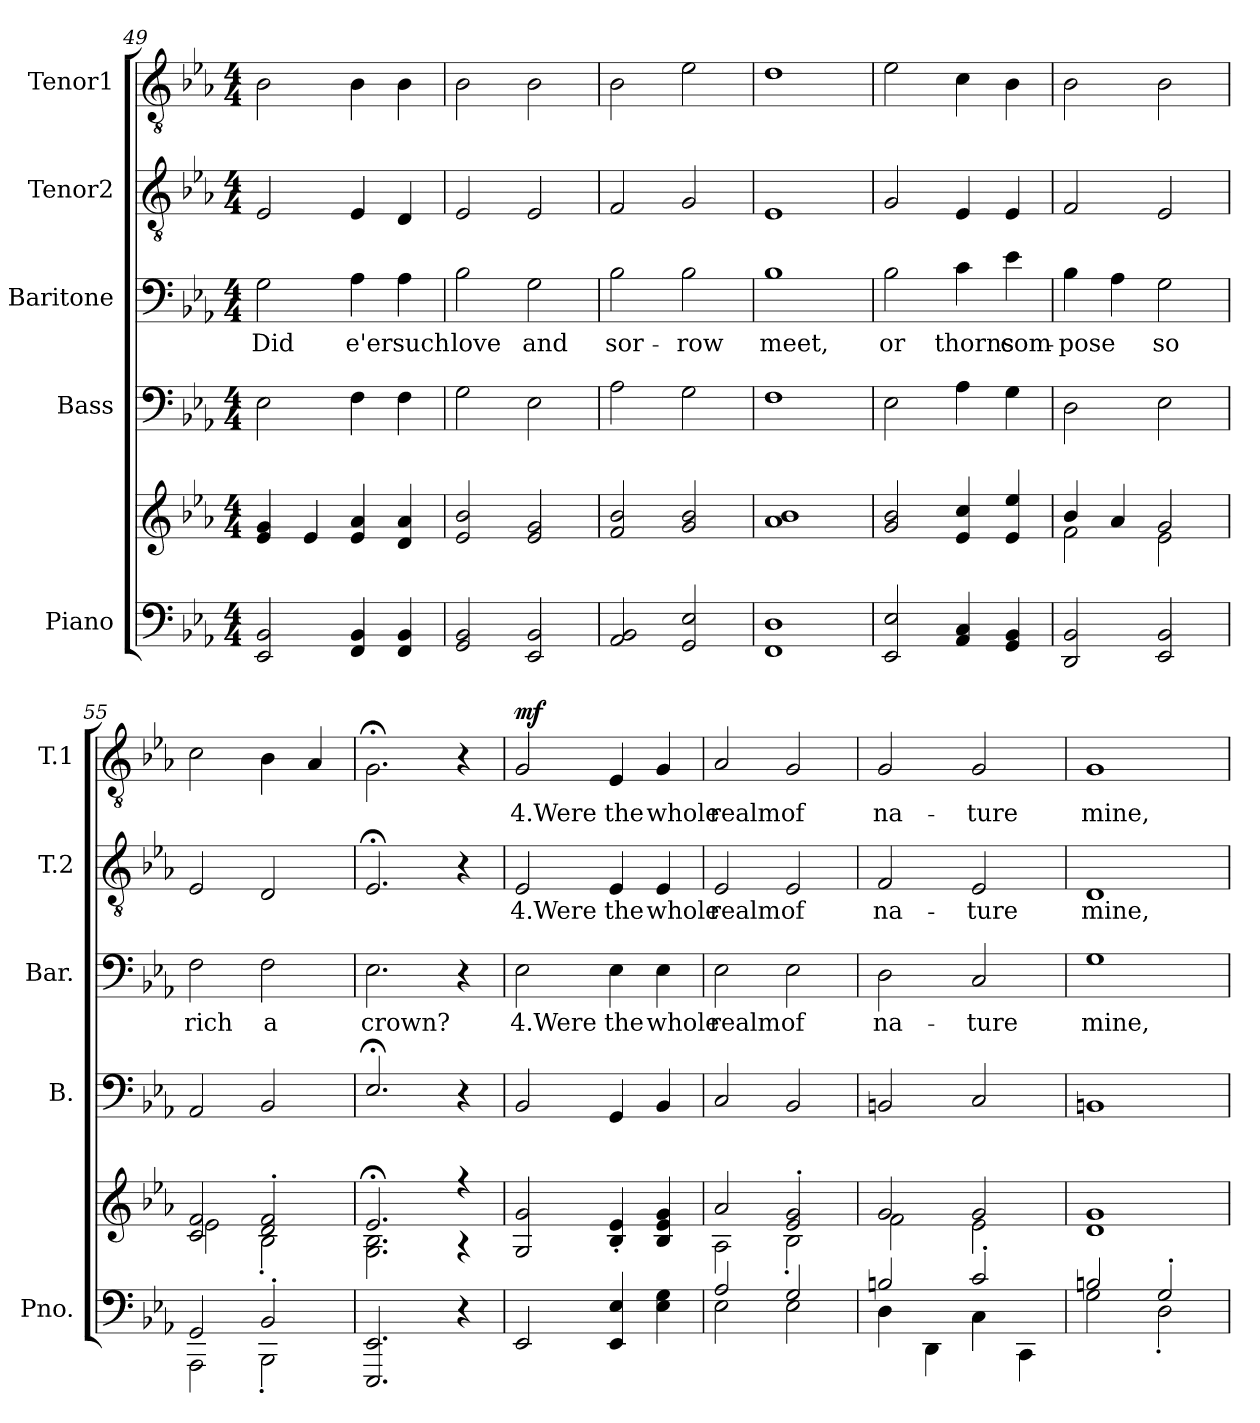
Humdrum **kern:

**kern	**kern	**kern	**kern	**text	**kern	**text	**kern	**text	**dynam
*part5	*part5	*part4	*part3	*part3	*part2	*part2	*part1	*part1	*part1
*staff6	*staff5	*staff4	*staff3	*staff3	*staff2	*staff2	*staff1	*staff1	*staff1
*I"Piano	*	*I"Bass	*I"Baritone	*	*I"Tenor2	*	*I"Tenor1	*	*
*I'Pno.	*	*I'B.	*I'Bar.	*	*I'T.2	*	*I'T.1	*	*
*clefF4	*clefG2	*clefF4	*clefF4	*	*clefGv2	*	*clefGv2	*	*
*k[b-e-a-]	*k[b-e-a-]	*k[b-e-a-]	*k[b-e-a-]	*	*k[b-e-a-]	*	*k[b-e-a-]	*	*
*E-:	*E-:	*E-:	*E-:	*	*E-:	*	*E-:	*	*
*M4/4	*M4/4	*M4/4	*M4/4	*	*M4/4	*	*M4/4	*	*
=49	=49	=49	=49	=49	=49	=49	=49	=49	=49
!	!	!	!	!LO:LY:b	!	!	!	!	!
2EE-/ 2BB-/	4e-/ 4g/	2E-\	2G\	Did	2E-/	.	2B-\	.	.
.	4e-/	.	.	.	.	.	.	.	.
!	!	!	!	!LO:LY:b	!	!	!	!	!
4FF/ 4BB-/	4e-/ 4a-/	4F\	4A-\	e'er	4E-/	.	4B-\	.	.
!	!	!	!	!LO:LY:b	!	!	!	!	!
4FF/ 4BB-/	4d/ 4a-/	4F\	4A-\	such	4D/	.	4B-\	.	.
=50	=50	=50	=50	=50	=50	=50	=50	=50	=50
!	!	!	!	!LO:LY:b	!	!	!	!	!
2GG/ 2BB-/	2e-/ 2b-/	2G\	2B-\	love	2E-/	.	2B-\	.	.
!	!	!	!	!LO:LY:b	!	!	!	!	!
2EE-/ 2BB-/	2e-/ 2g/	2E-\	2G\	and	2E-/	.	2B-\	.	.
=51	=51	=51	=51	=51	=51	=51	=51	=51	=51
!	!	!	!	!LO:LY:b	!	!	!	!	!
2AA-/ 2BB-/	2f/ 2b-/	2A-\	2B-\	sor-	2F/	.	2B-\	.	.
!	!	!	!	!LO:LY:b	!	!	!	!	!
2GG/ 2E-/	2g/ 2b-/	2G\	2B-\	-row	2G/	.	2e-\	.	.
=52	=52	=52	=52	=52	=52	=52	=52	=52	=52
!	!	!	!	!LO:LY:b	!	!	!	!	!
1FF 1D	1a- 1b-	1F	1B-	meet,	1E-	.	1d	.	.
=53	=53	=53	=53	=53	=53	=53	=53	=53	=53
!	!	!	!	!LO:LY:b	!	!	!	!	!
2EE-/ 2E-/	2g/ 2b-/	2E-\	2B-\	or	2G/	.	2e-\	.	.
!	!	!	!	!LO:LY:b	!	!	!	!	!
4AA-/ 4C/	4e-/ 4cc/	4A-\	4c\	thorns	4E-/	.	4c\	.	.
!	!	!	!	!LO:LY:b	!	!	!	!	!
4GG/ 4BB-/	4e-/ 4ee-/	4G\	4e-\	com-	4E-/	.	4B-\	.	.
=54	=54	=54	=54	=54	=54	=54	=54	=54	=54
*	*^	*	*	*	*	*	*	*	*
!	!	!	!	!	!LO:LY:b	!	!	!	!	!
2DD/ 2BB-/	4b-/	2f\	2D\	4B-\	-pose	2F/	.	2B-\	.	.
.	4a-/	.	.	4A-\	.	.	.	.	.	.
!	!	!	!	!	!LO:LY:b	!	!	!	!	!
2EE-/ 2BB-/	2g/	2e-\	2E-\	2G\	so	2E-/	.	2B-\	.	.
!!LO:PB:g=z
=55	=55	=55	=55	=55	=55	=55	=55	=55	=55	=55
*^	*	*	*	*	*	*	*	*	*	*
!	!	!	!	!	!	!LO:LY:b	!	!	!	!	!
2GG/	2AAA-\	2c/ 2f/	2e-\	2AA-/	2F\	rich	2E-/	.	2c\	.	.
!	!	!	!	!	!	!LO:LY:b	!	!	!	!	!
2BB-'/	2BBB-'\	2d/' 2f/'	2B-'\	2BB-/	2F\	a	2D/	.	4B-\	.	.
.	.	.	.	.	.	.	.	.	4A-/	.	.
*v	*v	*	*	*	*	*	*	*	*	*	*
=56	=56	=56	=56	=56	=56	=56	=56	=56	=56	=56
!	!	!	!	!	!LO:LY:b	!	!	!	!	!
2.EEE-/ 2.EE-/	2.e-;</	2.G\ 2.B-\	2.E-;</	2.E-\	crown?	2.E-;</	.	2.G;<\	.	.
4r	4r	4r	4r	4r	.	4r	.	4r	.	.
=57	=57	=57	=57	=57	=57	=57	=57	=57	=57	=57
!	!	!	!	!	!LO:LY:b	!	!LO:LY:b	!	!LO:LY:b	!LO:DY:a
*	*v	*v	*	*	*	*	*	*^	*	*
2EE-/	2G/ 2g/	2BB-/	2E-\	4.Were	2E-/	4.Were	2G/	4ryy	4.Were	mf
*	*	*	*	*	*	*	*MM120	*	*	*
.	.	.	.	.	.	.	.	2.ryy	.	.
!	!	!	!	!LO:LY:b	!	!LO:LY:b	!	!	!LO:LY:b	!
4EE-/ 4E-/	4B-/' 4e-/'	4GG/	4E-\	the	4E-/	the	4E-/	.	the	.
!	!	!	!	!LO:LY:b	!	!LO:LY:b	!	!	!LO:LY:b	!
4E-\ 4G\	4B-/ 4e-/ 4g/	4BB-/	4E-\	whole	4E-/	whole	4G/	.	whole	.
=58	=58	=58	=58	=58	=58	=58	=58	=58	=58	=58
*^	*^	*	*	*	*	*	*	*	*	*
!	!	!	!	!	!	!LO:LY:b	!	!LO:LY:b	!	!	!LO:LY:b	!
*	*	*	*	*	*	*	*	*	*v	*v	*	*
2A-/	2E-\	2a-/	2A-\	2C/	2E-\	realm	2E-/	realm	2A-/	realm	.
!	!	!	!	!	!	!LO:LY:b	!	!LO:LY:b	!	!LO:LY:b	!
2G/	2E-\	2e-/' 2g/'	2B-'\	2BB-/	2E-\	of	2E-/	of	2G/	of	.
=59	=59	=59	=59	=59	=59	=59	=59	=59	=59	=59	=59
!	!	!	!	!	!	!LO:LY:b	!	!LO:LY:b	!	!LO:LY:b	!
2Bn/	4D\	2g/	2f\	2BBn/	2D\	na-	2F/	na-	2G/	na-	.
.	4DD\	.	.	.	.	.	.	.	.	.	.
!	!	!	!	!	!	!LO:LY:b	!	!LO:LY:b	!	!LO:LY:b	!
2c'/	4C\	2g/	2e-\	2C/	2C/	-ture	2E-/	-ture	2G/	-ture	.
.	4CC\	.	.	.	.	.	.	.	.	.	.
=60	=60	=60	=60	=60	=60	=60	=60	=60	=60	=60	=60
!	!	!	!	!	!	!LO:LY:b	!	!LO:LY:b	!	!LO:LY:b	!
2Bn/	2G\	1g	1d	1BBn	1G	mine,	1D	mine,	1G	mine,	.
2G'/	2D'\	.	.	.	.	.	.	.	.	.	.
*v	*v	*	*	*	*	*	*	*	*	*	*
*	*v	*v	*	*	*	*	*	*	*	*
=	=	=	=	=	=	=	=	=	=
*-	*-	*-	*-	*-	*-	*-	*-	*-	*-
